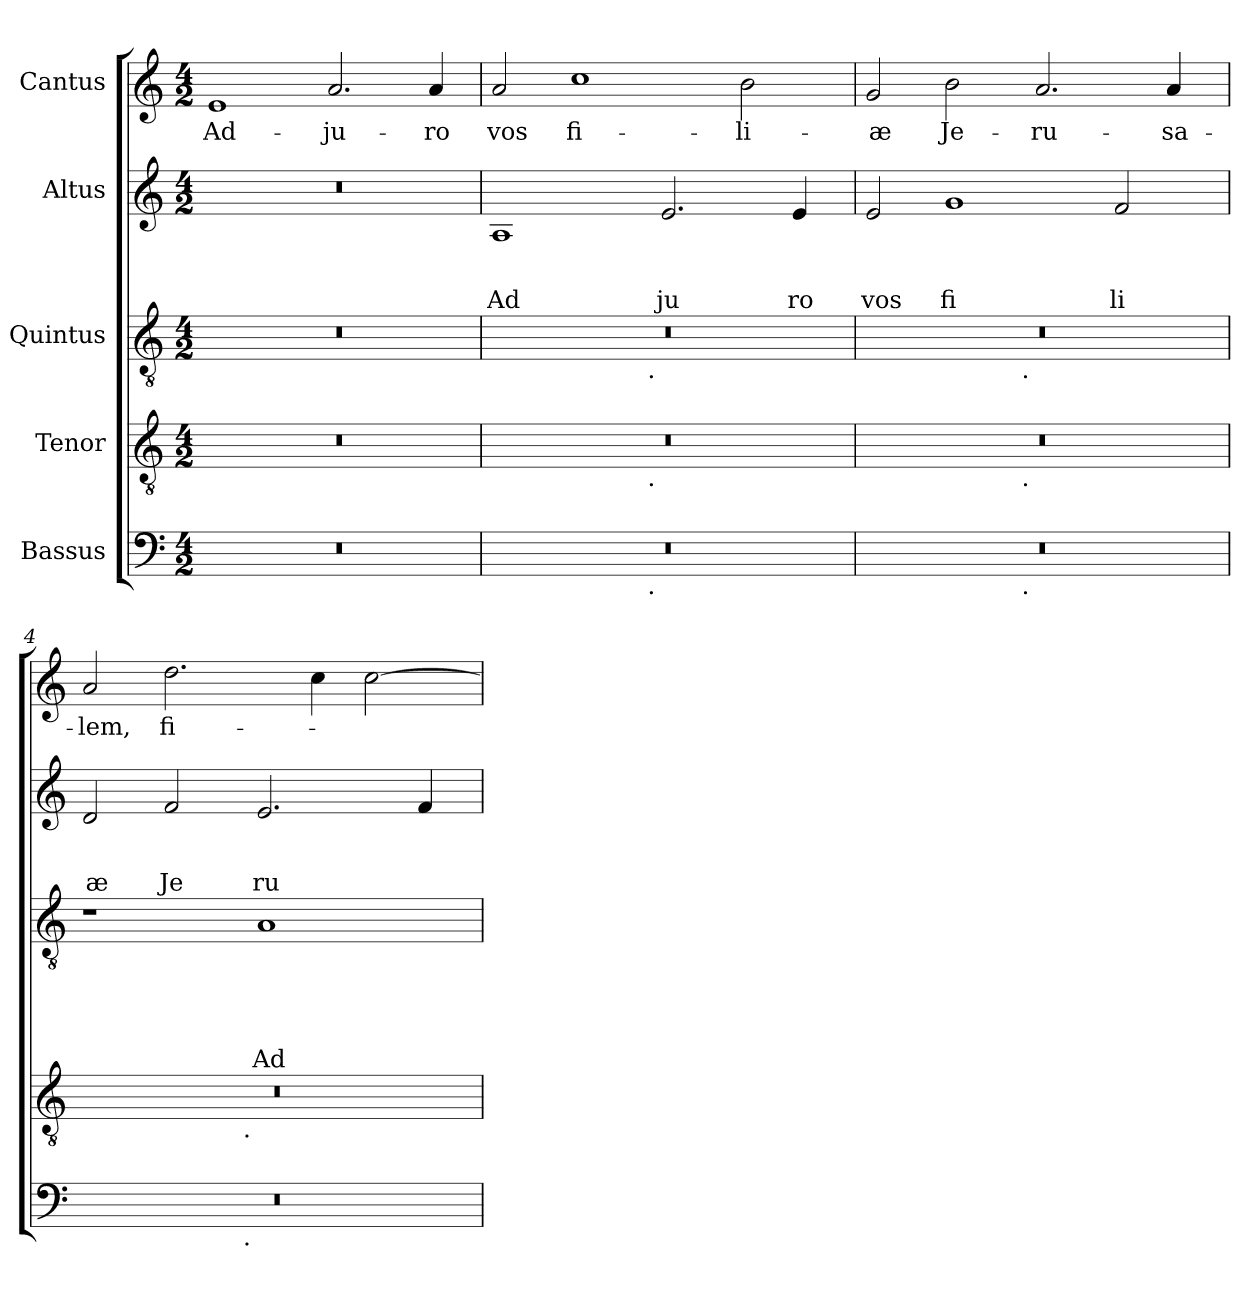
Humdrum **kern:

**kern	**kern	**kern	**text	**text	**text	**text	**text	**kern	**text	**text	**text	**kern	**text
*part5	*part4	*part3	*part3	*part3	*part3	*part3	*part3	*part2	*part2	*part2	*part2	*part1	*part1
*staff5	*staff4	*staff3	*staff3	*staff3	*staff3	*staff3	*staff3	*staff2	*staff2	*staff2	*staff2	*staff1	*staff1
*I"Bassus	*I"Tenor	*I"Quintus	*	*	*	*	*	*I"Altus	*	*	*	*I"Cantus	*
*clefF4	*clefGv2	*clefGv2	*	*	*	*	*	*clefG2	*	*	*	*clefG2	*
*k[]	*k[]	*k[]	*	*	*	*	*	*k[]	*	*	*	*k[]	*
*C:	*C:	*C:	*	*	*	*	*	*C:	*	*	*	*C:	*
*M4/2	*M4/2	*M4/2	*	*	*	*	*	*M4/2	*	*	*	*M4/2	*
=1	=1	=1	=1	=1	=1	=1	=1	=1	=1	=1	=1	=1	=1
!	!	!	!	!	!	!	!	!	!	!	!	!	!LO:LY:b
0r	0r	0r	.	.	.	.	.	0r	.	.	.	1e	Ad-
!	!	!	!	!	!	!	!	!	!	!	!	!	!LO:LY:b
.	.	.	.	.	.	.	.	.	.	.	.	2.a/	-ju-
!	!	!	!	!	!	!	!	!	!	!	!	!	!LO:LY:b
.	.	.	.	.	.	.	.	.	.	.	.	4a/	-ro
=2	=2	=2	=2	=2	=2	=2	=2	=2	=2	=2	=2	=2	=2
!	!	!	!	!	!	!	!	!	!	!	!LO:LY:b	!	!LO:LY:b
*^	*^	*^	*	*	*	*	*	*	*	*	*	*	*
0r	2ryy	0r	2ryy	0r	2ryy	.	.	.	.	.	1A	.	.	Ad	2a/	vos
!	!	!	!	!	!	!	!	!	!	!	!	!	!	!	!	!LO:LY:b
.	4...ryy	.	4...ryy	.	4...ryy	.	.	.	.	.	.	.	.	.	1cc	fi-
!	!	!	!	!	!LO:TX:b:t=.	!	!	!	!	!	!	!	!	!	!	!
!	!	!	!LO:TX:b:t=.	!	!	!	!	!	!	!	!	!	!	!	!	!
!	!LO:TX:b:t=.	!	!	!	!	!	!	!	!	!	!	!	!	!	!	!
.	1ryy	.	1ryy	.	1ryy	.	.	.	.	.	.	.	.	.	.	.
!	!	!	!	!	!	!	!	!	!	!	!	!	!	!LO:LY:b	!	!
.	.	.	.	.	.	.	.	.	.	.	2.e/	.	.	ju	.	.
!	!	!	!	!	!	!	!	!	!	!	!	!	!	!	!	!LO:LY:b
.	.	.	.	.	.	.	.	.	.	.	.	.	.	.	2b\	-li-
!	!	!	!	!	!	!	!	!	!	!	!	!	!	!LO:LY:b	!	!
.	.	.	.	.	.	.	.	.	.	.	4e/	.	.	ro	.	.
.	32ryy	.	32ryy	.	32ryy	.	.	.	.	.	.	.	.	.	.	.
=3	=3	=3	=3	=3	=3	=3	=3	=3	=3	=3	=3	=3	=3	=3	=3	=3
!	!	!	!	!	!	!	!	!	!	!	!	!	!	!LO:LY:b	!	!LO:LY:b
0r	2ryy	0r	2ryy	0r	2ryy	.	.	.	.	.	2e/	.	.	vos	2g/	-æ
!	!	!	!	!	!	!	!	!	!	!	!	!	!	!LO:LY:b	!	!LO:LY:b
.	4...ryy	.	4...ryy	.	4...ryy	.	.	.	.	.	1g	.	.	fi	2b\	Je-
!	!	!	!	!	!LO:TX:b:t=.	!	!	!	!	!	!	!	!	!	!	!
!	!	!	!LO:TX:b:t=.	!	!	!	!	!	!	!	!	!	!	!	!	!
!	!LO:TX:b:t=.	!	!	!	!	!	!	!	!	!	!	!	!	!	!	!
.	1ryy	.	1ryy	.	1ryy	.	.	.	.	.	.	.	.	.	.	.
!	!	!	!	!	!	!	!	!	!	!	!	!	!	!	!	!LO:LY:b
.	.	.	.	.	.	.	.	.	.	.	.	.	.	.	2.a/	-ru-
!	!	!	!	!	!	!	!	!	!	!	!	!	!	!LO:LY:b	!	!
.	.	.	.	.	.	.	.	.	.	.	2f/	.	.	li	.	.
!	!	!	!	!	!	!	!	!	!	!	!	!	!	!	!	!LO:LY:b
.	.	.	.	.	.	.	.	.	.	.	.	.	.	.	4a/	-sa-
.	32ryy	.	32ryy	.	32ryy	.	.	.	.	.	.	.	.	.	.	.
=4	=4	=4	=4	=4	=4	=4	=4	=4	=4	=4	=4	=4	=4	=4	=4	=4
!	!	!	!	!	!	!	!	!	!	!	!	!	!	!LO:LY:b	!	!LO:LY:b
*	*	*	*	*v	*v	*	*	*	*	*	*	*	*	*	*	*
0r	2ryy	0r	2ryy	1r	.	.	.	.	.	2d/	.	.	æ	2a/	-lem,
!	!	!	!	!	!	!	!	!	!	!	!	!	!LO:LY:b	!	!LO:LY:b
.	4...ryy	.	4...ryy	.	.	.	.	.	.	2f/	.	.	Je	2.dd\	fi-
!	!	!	!LO:TX:b:t=.	!	!	!	!	!	!	!	!	!	!	!	!
!	!LO:TX:b:t=.	!	!	!	!	!	!	!	!	!	!	!	!	!	!
.	1ryy	.	1ryy	.	.	.	.	.	.	.	.	.	.	.	.
!	!	!	!	!	!	!	!	!	!LO:LY:b	!	!	!	!LO:LY:b	!	!
.	.	.	.	1A	.	.	.	.	Ad-	2.e/	.	.	ru	.	.
.	.	.	.	.	.	.	.	.	.	.	.	.	.	4cc\	.
.	.	.	.	.	.	.	.	.	.	.	.	.	.	[>2cc\	.
.	.	.	.	.	.	.	.	.	.	4f/	.	.	.	.	.
.	32ryy	.	32ryy	.	.	.	.	.	.	.	.	.	.	.	.
*v	*v	*	*	*	*	*	*	*	*	*	*	*	*	*	*
*	*v	*v	*	*	*	*	*	*	*	*	*	*	*	*
=	=	=	=	=	=	=	=	=	=	=	=	=	=
*-	*-	*-	*-	*-	*-	*-	*-	*-	*-	*-	*-	*-	*-
